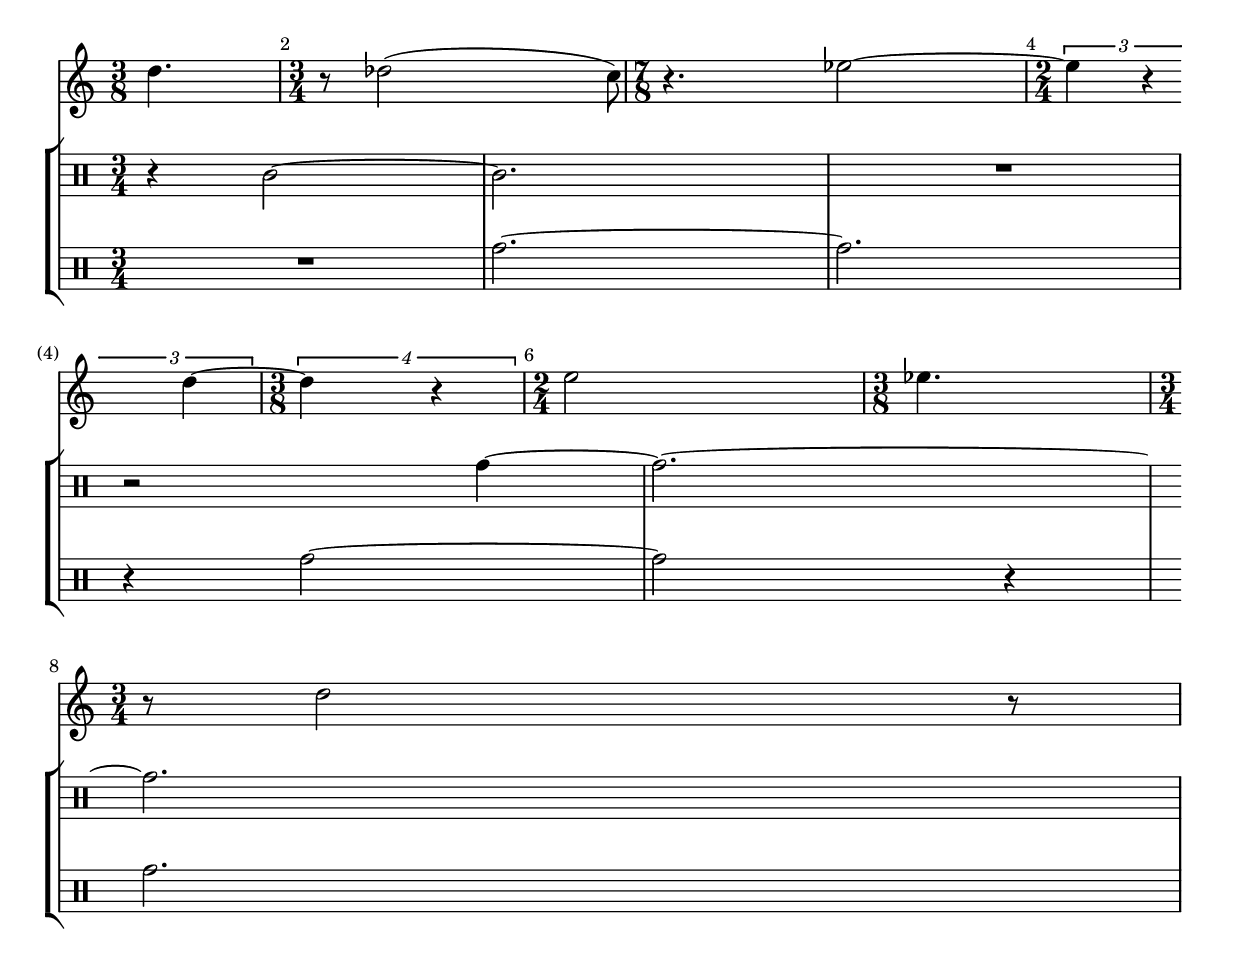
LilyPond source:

%% Do not edit this file; it is automatically
%% generated from LSR http://lsr.dsi.unimi.it
%% This file is in the public domain.
\version "2.13.29"

\header {
  lsrtags = "rhythms, percussion"

  texidoc = "
In the following snippet, two parts have a completely different time
signature, yet remain synchronized. The bar lines can no longer be
printed at the @code{Score} level; to allow independent bar lines in
each part, the @code{Default_barline_engraver} and
@code{Timing_translator} are moved from the @code{Score} context to the
@code{Staff} context.

If bar numbers are required, the @code{Bar_number_engraver} should also
be moved, since it relies on properties set by the
@code{Timing_translator}; a @code{\\with} block can be used to add bar
numbers to the relevant staff.



"
  doctitle = "Printing music with different time signatures"
} % begin verbatim

\paper {
  indent = #0
  ragged-right = ##t
}

global = { \time 3/4 { s2.*3 } \bar "" \break { s2.*3 } }

\layout {
  \context {
    \Score
    \remove "Timing_translator"
    \remove "Default_bar_line_engraver"
    \remove "Bar_number_engraver"
    \override SpacingSpanner #'uniform-stretching = ##t
    \override SpacingSpanner #'strict-note-spacing = ##t
    proportionalNotationDuration = #(ly:make-moment 1 64)
  }
  \context {
    \Staff
    \consists "Timing_translator"
    \consists "Default_bar_line_engraver"
  }
  \context {
    \Voice
    \remove "Forbid_line_break_engraver"
    tupletFullLength = ##t
  }
}

Bassklarinette = \new Staff \with {
  \consists "Bar_number_engraver"
  barNumberVisibility = #(every-nth-bar-number-visible 2)
  \override BarNumber #'break-visibility = #end-of-line-invisible
} <<
  \global {
    \bar "|"
    \clef treble
    \time 3/8
    d''4.

    \bar "|"
    \time 3/4
    r8 des''2( c''8)

    \bar "|"
    \time 7/8
    r4. ees''2 ~

    \bar "|"
    \time 2/4
    \tupletUp
    \times 2/3 { ees''4 r4 d''4 ~ }

    \bar "|"
    \time 3/8
    \tupletUp
    \times 3/4 { d''4 r4 }

    \bar "|"
    \time 2/4
    e''2

    \bar "|"
    \time 3/8
    es''4.

    \bar "|"
    \time 3/4
    r8 d''2 r8
    \bar "|"
  }
>>

Perkussion = \new StaffGroup <<
  \new Staff <<
    \global {
      \bar "|"
      \clef percussion
      \time 3/4
      r4 c'2 ~

      \bar "|"
      c'2.

      \bar "|"
      R2.

      \bar "|"
      r2 g'4 ~

      \bar "|"
      g'2. ~

      \bar "|"
      g'2.
    }
  >>
  \new Staff <<
    \global {
      \bar "|"
      \clef percussion
      \time 3/4
      R2.

      \bar "|"
      g'2. ~

      \bar "|"
      g'2.

      \bar "|"
      r4 g'2 ~

      \bar "|"
      g'2 r4

      \bar "|"
      g'2.
    }
  >>
>>

\score {
  <<
    \Bassklarinette
    \Perkussion
  >>
}

